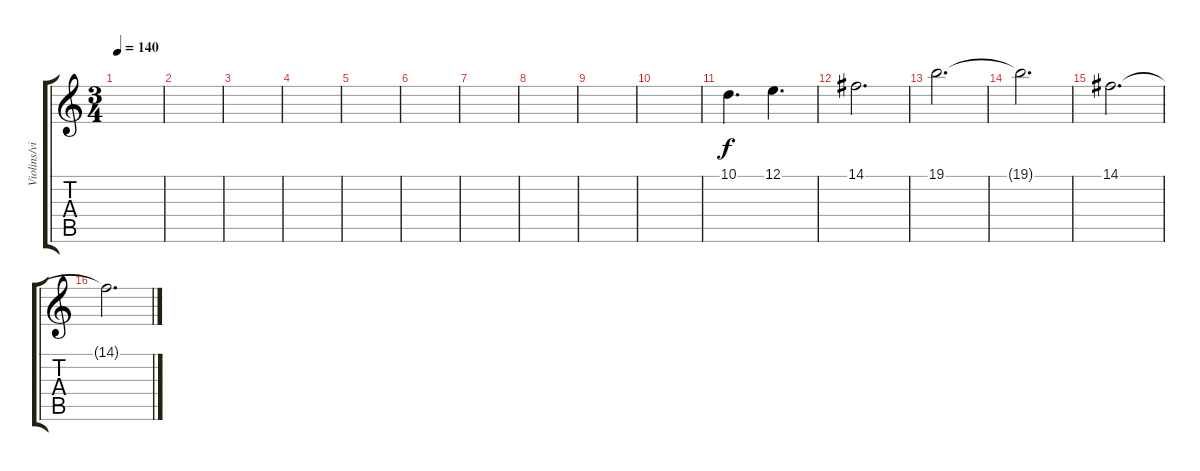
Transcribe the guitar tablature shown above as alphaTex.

\track ("Violins/violas" "Violins/vi") {instrument stringensemble1}
\staff {score tabs}
\tuning (E4 B3 G3 D3 A2 E2) {hide}
\ts (3 4)
\tempo 140
\clef g2
\ks c
|
|
|
|
|
|
|
|
|
|
10.1.4{d} 12.1.4{d} |
14.1.2{d} |
19.1.2{d} |
19.1{t}.2{d} |
14.1.2{d} |
14.1{t}.2{d}
